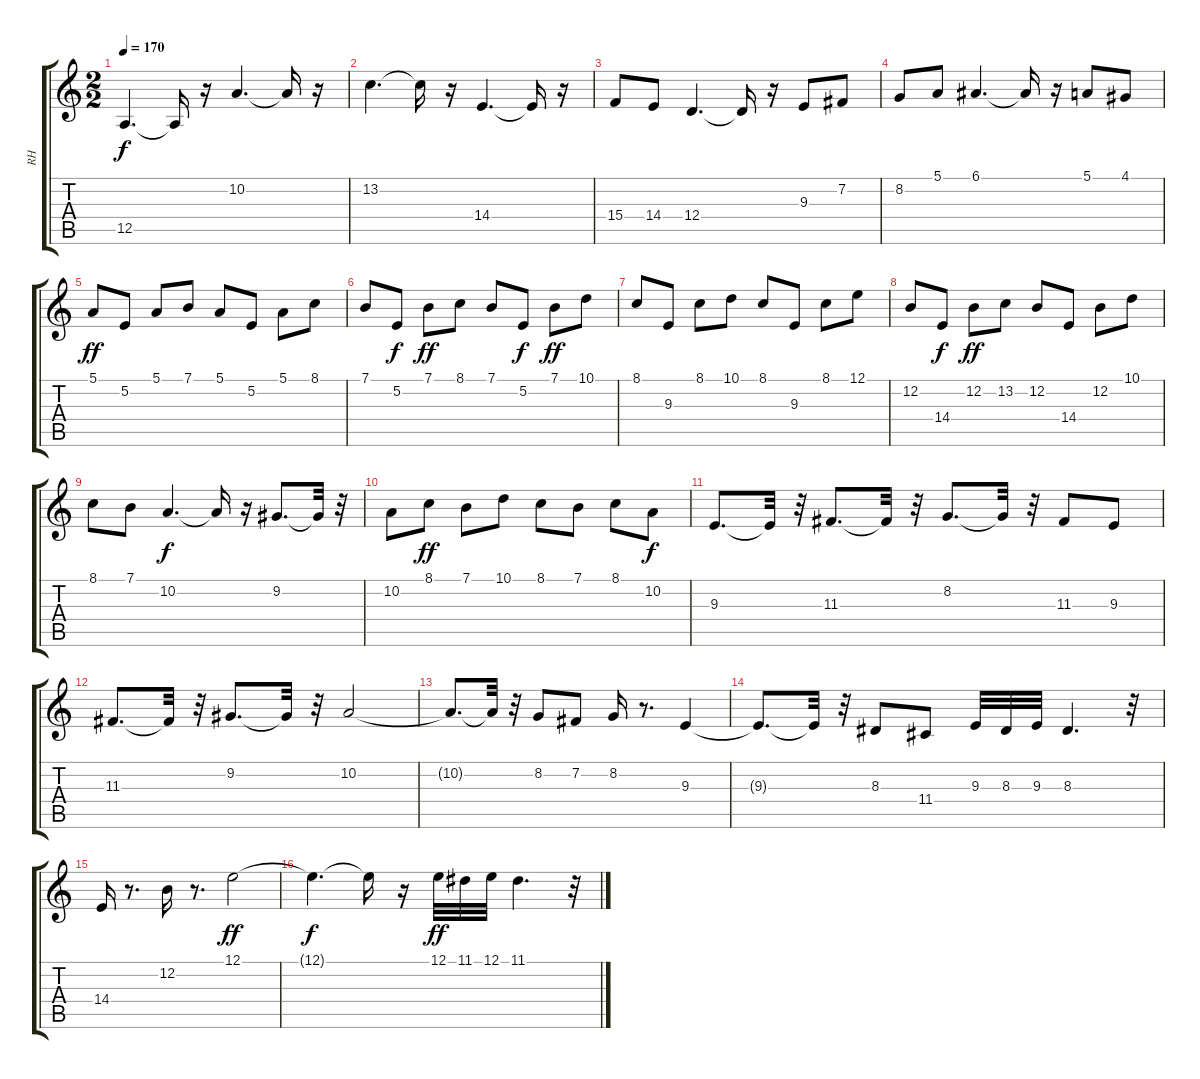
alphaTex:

\track ("RH" "RH") {instrument harpsichord}
\staff {score tabs}
\tuning (E4 B3 G3 D3 A2 E2) {hide}
\ts (2 2)
\tempo 170
\clef g2
\ks c
12.5.4{d dy f} 12.5{t}.16 r.16 10.2.4{d} 10.2{t}.16 r.16 |
13.2.4{d} 13.2{t}.16 r.16 14.4.4{d} 14.4{t}.16 r.16 |
15.4.8 14.4.8 12.4.4{d} 12.4{t}.16 r.16 9.3.8 7.2.8 |
8.2.8 5.1.8 6.1.4{d} 6.1{t}.16 r.16 5.1.8 4.1.8 |
5.1.8{dy ff} 5.2.8 5.1.8 7.1.8 5.1.8 5.2.8 5.1.8 8.1.8 |
7.1.8 5.2.8{dy f} 7.1.8{dy ff} 8.1.8 7.1.8 5.2.8{dy f} 7.1.8{dy ff} 10.1.8 |
8.1.8 9.3.8 8.1.8 10.1.8 8.1.8 9.3.8 8.1.8 12.1.8 |
12.2.8 14.4.8{dy f} 12.2.8{dy ff} 13.2.8 12.2.8 14.4.8 12.2.8 10.1.8 |
8.1.8 7.1.8 10.2.4{d dy f} 10.2{t}.16 r.16 9.2.8{d} 9.2{t}.32 r.32 |
10.2.8 8.1.8{dy ff} 7.1.8 10.1.8 8.1.8 7.1.8 8.1.8 10.2.8{dy f} |
9.3.8{d} 9.3{t}.32 r.32 11.3.8{d} 11.3{t}.32 r.32 8.2.8{d} 8.2{t}.32 r.32 11.3.8 9.3.8 |
11.3.8{d} 11.3{t}.32 r.32 9.2.8{d} 9.2{t}.32 r.32 10.2.2 |
10.2{t}.8{d} 10.2{t}.32 r.32 8.2.8 7.2.8 8.2.16 r.8{d} 9.3.4 |
9.3{t}.8{d} 9.3{t}.32 r.32 8.3.8 11.4.8 9.3.32 8.3.32 9.3.32 8.3.4{d} r.32 |
14.4.16 r.8{d} 12.2.16 r.8{d} 12.1.2{dy ff} |
12.1{t}.4{d dy f} 12.1{t}.16 r.16 12.1.32{dy ff} 11.1.32 12.1.32 11.1.4{d} r.32
